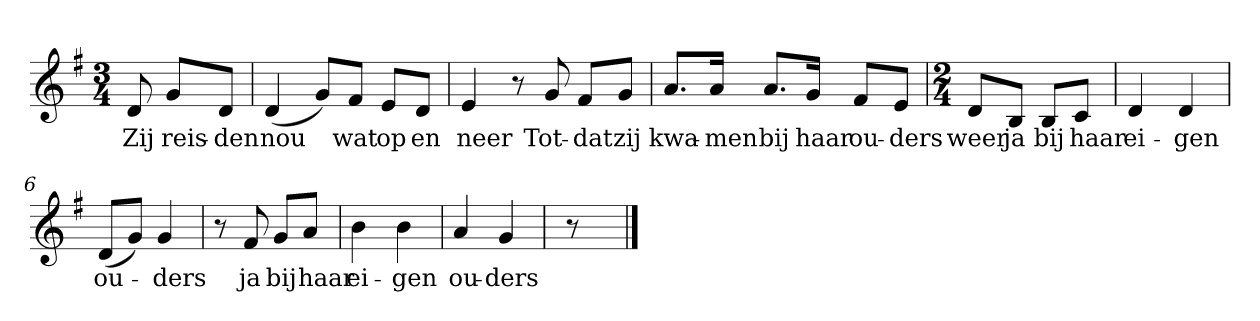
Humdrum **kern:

**kern	**text
*part1	*part1
*staff1	*staff1
*clefG2	*
*k[f#]	*
*G:	*
*M3/4	*
*MM120	*
=	=
8d	Zij
8g/L	reis-
8d/J	-den
=1	=1
(4d	nou
8g/L)	.
8f#/J	wat
8e/L	op
8d/J	en
=2	=2
4e	neer
8r	.
8g	Tot-
8f#/L	-dat
8g/J	zij
=3	=3
8.a/L	kwa-
16a/Jk	-men
8.a/L	bij
16g/Jk	haar
8f#/L	ou-
8e/J	-ders
=4	=4
*M2/4	*
8d/L	weer
8B/J	ja
8B/L	bij
8c/J	haar
=5	=5
4d	ei-
4d	-gen
=6	=6
(8d/L	ou-
8g/J)	.
4g	-ders
=7	=7
8r	.
8f#	ja
8g/L	bij
8a/J	haar
=8	=8
4b	ei-
4b	-gen
=9	=9
4a	ou-
4g	-ders
=10	=10
8r	.
==	==
*-	*-
